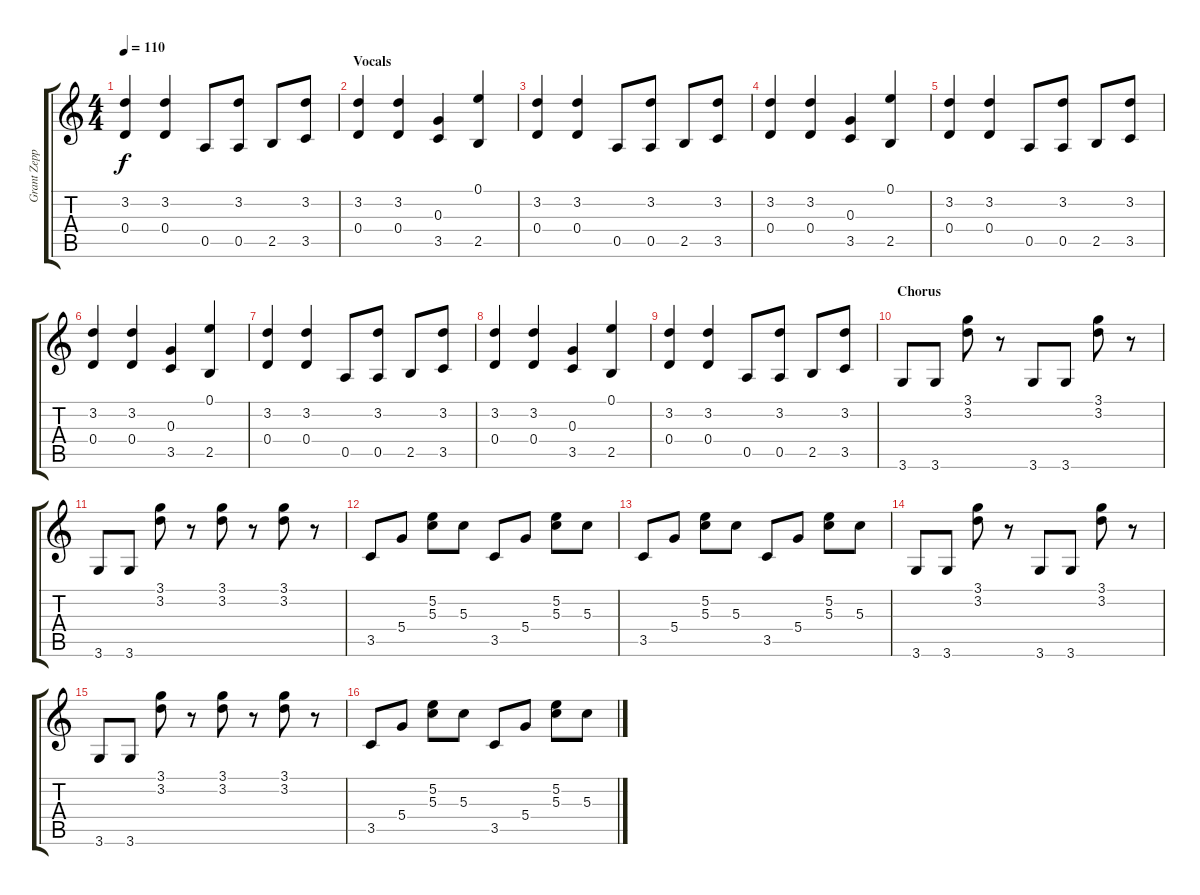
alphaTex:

\track ("Grant Zeppelin" "Grant Zepp") {instrument acousticguitarsteel}
\staff {score tabs}
\tuning (E4 B3 G3 D3 A2 E2) {hide}
\ts (4 4)
\tempo 110
\clef g2
\ks c
(3.2 0.4).4{dy f} (3.2 0.4).4 0.5.8 (3.2 0.5).8 2.5.8 (3.2 3.5).8 |
\section ("" "Vocals")
(3.2 0.4).4 (3.2 0.4).4 (0.3 3.5).4 (0.1 2.5).4 |
(3.2 0.4).4 (3.2 0.4).4 0.5.8 (3.2 0.5).8 2.5.8 (3.2 3.5).8 |
(3.2 0.4).4 (3.2 0.4).4 (0.3 3.5).4 (0.1 2.5).4 |
(3.2 0.4).4 (3.2 0.4).4 0.5.8 (3.2 0.5).8 2.5.8 (3.2 3.5).8 |
(3.2 0.4).4 (3.2 0.4).4 (0.3 3.5).4 (0.1 2.5).4 |
(3.2 0.4).4 (3.2 0.4).4 0.5.8 (3.2 0.5).8 2.5.8 (3.2 3.5).8 |
(3.2 0.4).4 (3.2 0.4).4 (0.3 3.5).4 (0.1 2.5).4 |
(3.2 0.4).4 (3.2 0.4).4 0.5.8 (3.2 0.5).8 2.5.8 (3.2 3.5).8 |
\section ("" "Chorus")
3.6.8 3.6.8 (3.1 3.2).8 r.8 3.6.8 3.6.8 (3.1 3.2).8 r.8 |
3.6.8 3.6.8 (3.1 3.2).8 r.8 (3.1 3.2).8 r.8 (3.1 3.2).8 r.8 |
3.5.8 5.4.8 (5.2 5.3).8 5.3.8 3.5.8 5.4.8 (5.2 5.3).8 5.3.8 |
3.5.8 5.4.8 (5.2 5.3).8 5.3.8 3.5.8 5.4.8 (5.2 5.3).8 5.3.8 |
3.6.8 3.6.8 (3.1 3.2).8 r.8 3.6.8 3.6.8 (3.1 3.2).8 r.8 |
3.6.8 3.6.8 (3.1 3.2).8 r.8 (3.1 3.2).8 r.8 (3.1 3.2).8 r.8 |
3.5.8 5.4.8 (5.2 5.3).8 5.3.8 3.5.8 5.4.8 (5.2 5.3).8 5.3.8
